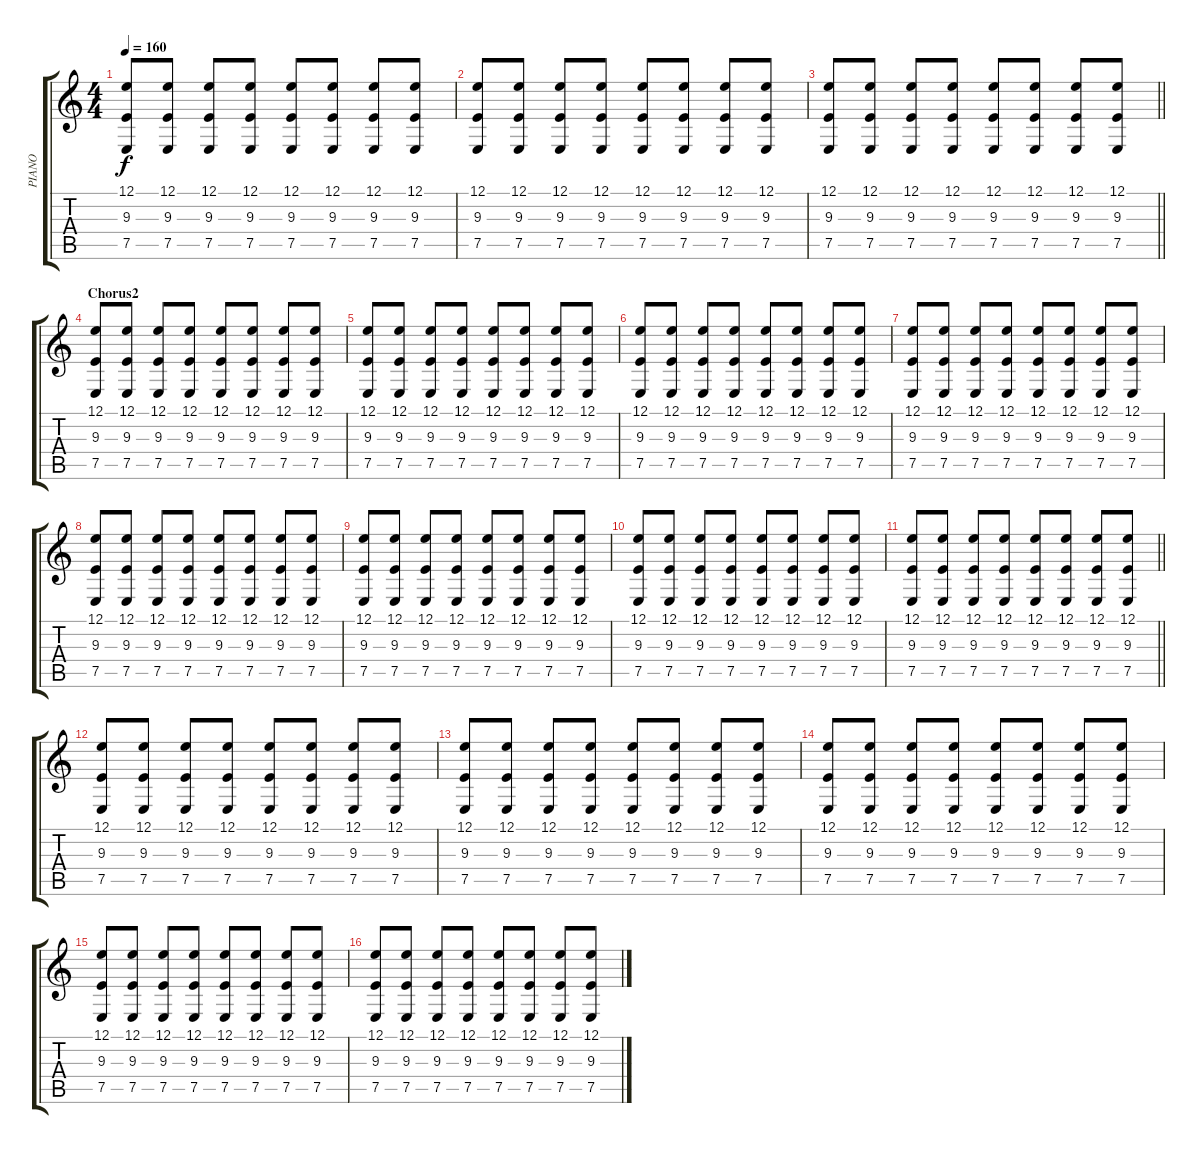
\track ("PIANO" "PIANO") {instrument honkytonkpiano}
\staff {score tabs}
\tuning (E4 B3 G3 D3 A2 E2) {hide}
\ts (4 4)
\tempo 160
\clef g2
\ks c
(12.1 9.3 7.5).8{dy f} (12.1 9.3 7.5).8 (12.1 9.3 7.5).8 (12.1 9.3 7.5).8 (12.1 9.3 7.5).8 (12.1 9.3 7.5).8 (12.1 9.3 7.5).8 (12.1 9.3 7.5).8 |
(12.1 9.3 7.5).8 (12.1 9.3 7.5).8 (12.1 9.3 7.5).8 (12.1 9.3 7.5).8 (12.1 9.3 7.5).8 (12.1 9.3 7.5).8 (12.1 9.3 7.5).8 (12.1 9.3 7.5).8 |
\barLineRight lightlight
(12.1 9.3 7.5).8 (12.1 9.3 7.5).8 (12.1 9.3 7.5).8 (12.1 9.3 7.5).8 (12.1 9.3 7.5).8 (12.1 9.3 7.5).8 (12.1 9.3 7.5).8 (12.1 9.3 7.5).8 |
\section ("" "Chorus2")
(12.1 9.3 7.5).8 (12.1 9.3 7.5).8 (12.1 9.3 7.5).8 (12.1 9.3 7.5).8 (12.1 9.3 7.5).8 (12.1 9.3 7.5).8 (12.1 9.3 7.5).8 (12.1 9.3 7.5).8 |
(12.1 9.3 7.5).8 (12.1 9.3 7.5).8 (12.1 9.3 7.5).8 (12.1 9.3 7.5).8 (12.1 9.3 7.5).8 (12.1 9.3 7.5).8 (12.1 9.3 7.5).8 (12.1 9.3 7.5).8 |
(12.1 9.3 7.5).8 (12.1 9.3 7.5).8 (12.1 9.3 7.5).8 (12.1 9.3 7.5).8 (12.1 9.3 7.5).8 (12.1 9.3 7.5).8 (12.1 9.3 7.5).8 (12.1 9.3 7.5).8 |
(12.1 9.3 7.5).8 (12.1 9.3 7.5).8 (12.1 9.3 7.5).8 (12.1 9.3 7.5).8 (12.1 9.3 7.5).8 (12.1 9.3 7.5).8 (12.1 9.3 7.5).8 (12.1 9.3 7.5).8 |
(12.1 9.3 7.5).8 (12.1 9.3 7.5).8 (12.1 9.3 7.5).8 (12.1 9.3 7.5).8 (12.1 9.3 7.5).8 (12.1 9.3 7.5).8 (12.1 9.3 7.5).8 (12.1 9.3 7.5).8 |
(12.1 9.3 7.5).8 (12.1 9.3 7.5).8 (12.1 9.3 7.5).8 (12.1 9.3 7.5).8 (12.1 9.3 7.5).8 (12.1 9.3 7.5).8 (12.1 9.3 7.5).8 (12.1 9.3 7.5).8 |
(12.1 9.3 7.5).8 (12.1 9.3 7.5).8 (12.1 9.3 7.5).8 (12.1 9.3 7.5).8 (12.1 9.3 7.5).8 (12.1 9.3 7.5).8 (12.1 9.3 7.5).8 (12.1 9.3 7.5).8 |
\barLineRight lightlight
(12.1 9.3 7.5).8 (12.1 9.3 7.5).8 (12.1 9.3 7.5).8 (12.1 9.3 7.5).8 (12.1 9.3 7.5).8 (12.1 9.3 7.5).8 (12.1 9.3 7.5).8 (12.1 9.3 7.5).8 |
(12.1 9.3 7.5).8 (12.1 9.3 7.5).8 (12.1 9.3 7.5).8 (12.1 9.3 7.5).8 (12.1 9.3 7.5).8 (12.1 9.3 7.5).8 (12.1 9.3 7.5).8 (12.1 9.3 7.5).8 |
(12.1 9.3 7.5).8 (12.1 9.3 7.5).8 (12.1 9.3 7.5).8 (12.1 9.3 7.5).8 (12.1 9.3 7.5).8 (12.1 9.3 7.5).8 (12.1 9.3 7.5).8 (12.1 9.3 7.5).8 |
(12.1 9.3 7.5).8 (12.1 9.3 7.5).8 (12.1 9.3 7.5).8 (12.1 9.3 7.5).8 (12.1 9.3 7.5).8 (12.1 9.3 7.5).8 (12.1 9.3 7.5).8 (12.1 9.3 7.5).8 |
(12.1 9.3 7.5).8 (12.1 9.3 7.5).8 (12.1 9.3 7.5).8 (12.1 9.3 7.5).8 (12.1 9.3 7.5).8 (12.1 9.3 7.5).8 (12.1 9.3 7.5).8 (12.1 9.3 7.5).8 |
(12.1 9.3 7.5).8 (12.1 9.3 7.5).8 (12.1 9.3 7.5).8 (12.1 9.3 7.5).8 (12.1 9.3 7.5).8 (12.1 9.3 7.5).8 (12.1 9.3 7.5).8 (12.1 9.3 7.5).8
